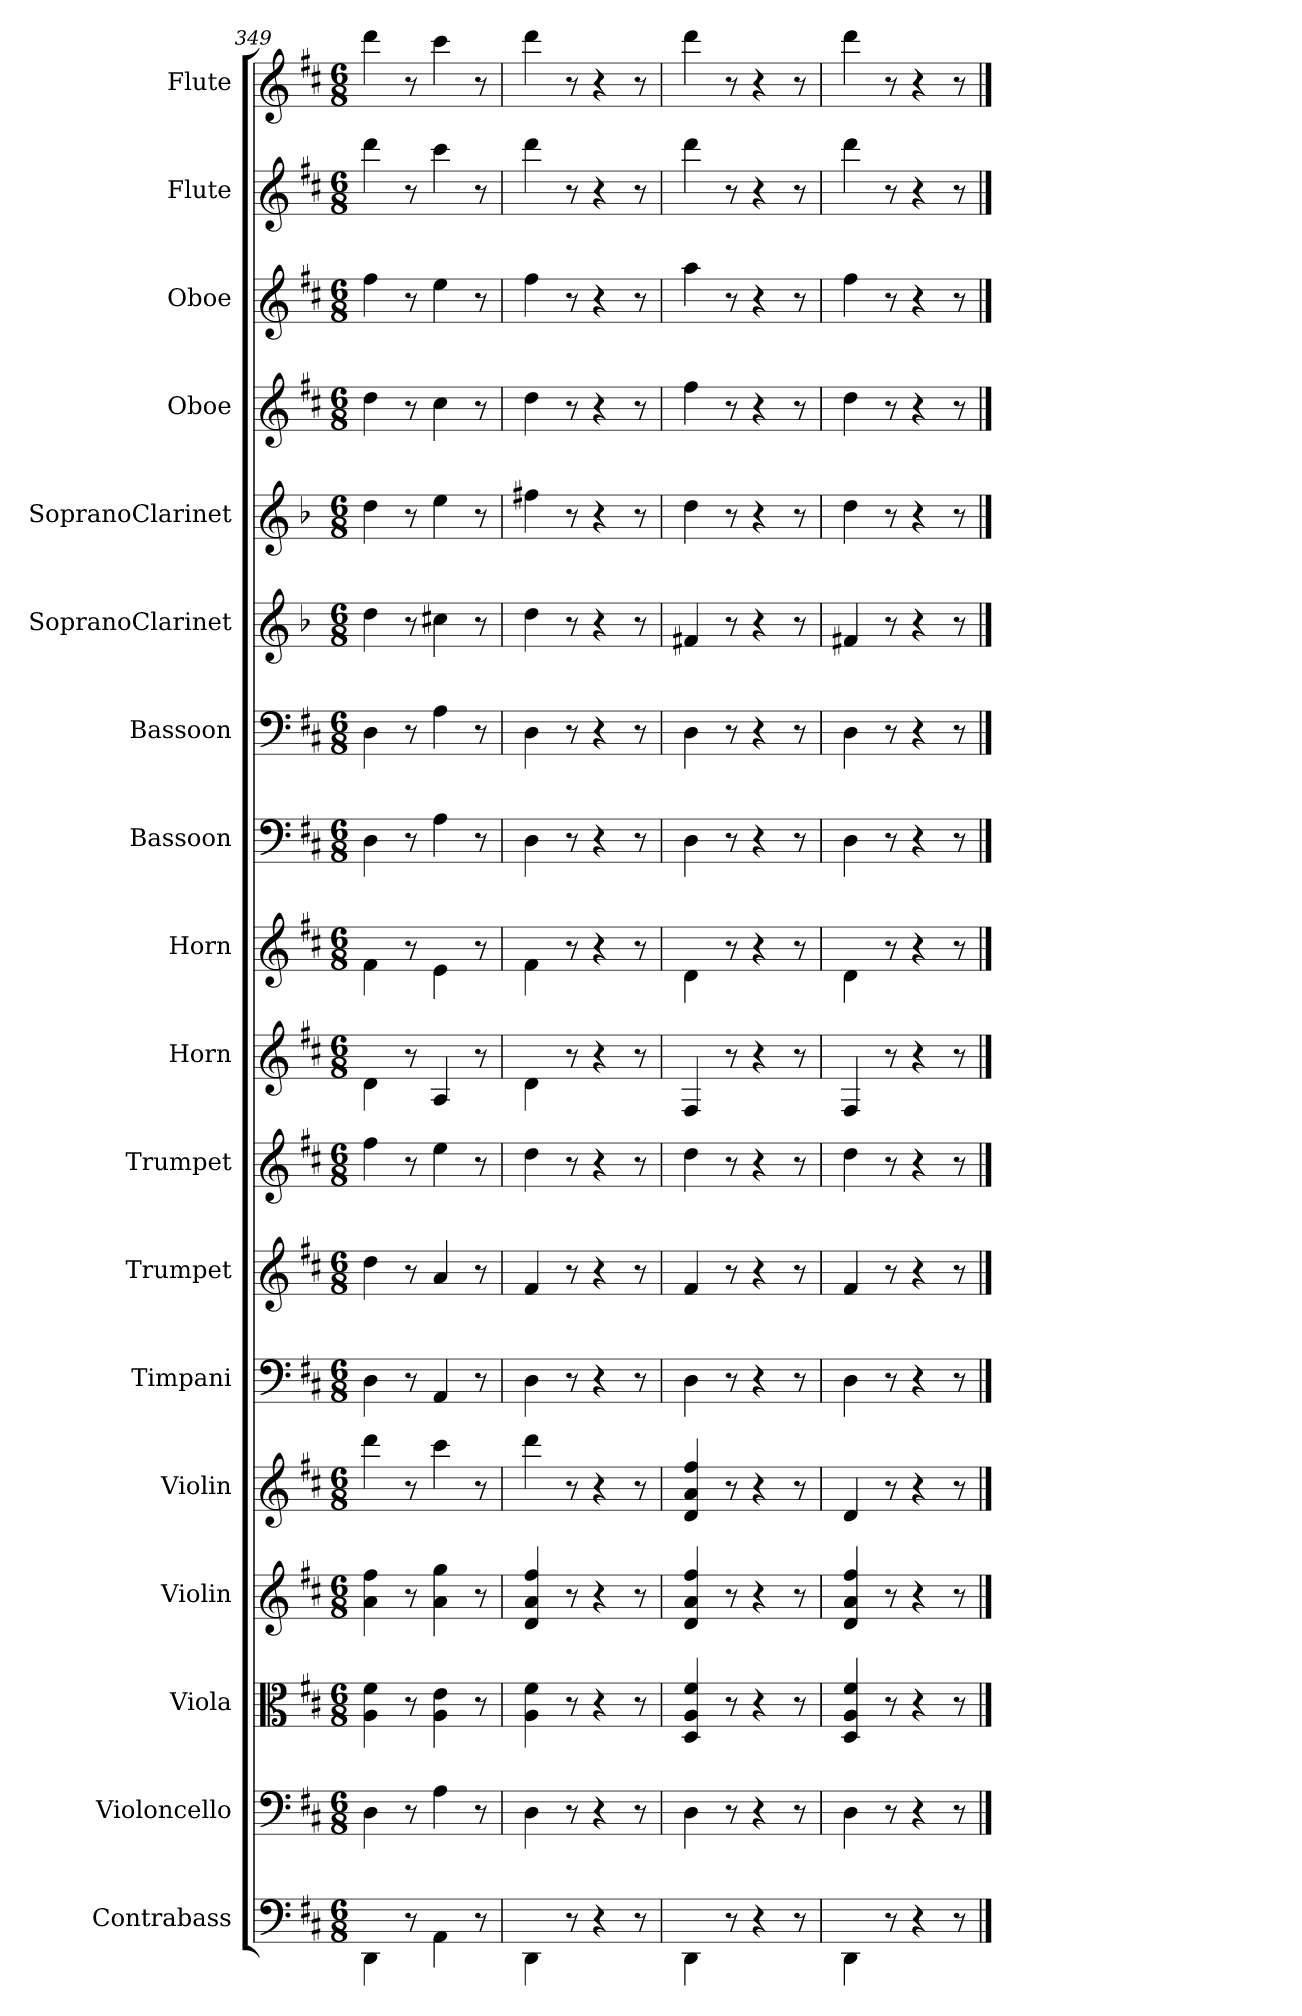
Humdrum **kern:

**kern	**kern	**kern	**kern	**kern	**kern	**kern	**kern	**kern	**kern	**kern	**kern	**kern	**kern	**kern	**kern	**kern	**kern
*part18	*part17	*part16	*part15	*part14	*part13	*part12	*part11	*part10	*part9	*part8	*part7	*part6	*part5	*part4	*part3	*part2	*part1
*staff18	*staff17	*staff16	*staff15	*staff14	*staff13	*staff12	*staff11	*staff10	*staff9	*staff8	*staff7	*staff6	*staff5	*staff4	*staff3	*staff2	*staff1
*I"Contrabass	*I"Violoncello	*I"Viola	*I"Violin	*I"Violin	*I"Timpani	*I"Trumpet	*I"Trumpet	*I"Horn	*I"Horn	*I"Bassoon	*I"Bassoon	*I"SopranoClarinet	*I"SopranoClarinet	*I"Oboe	*I"Oboe	*I"Flute	*I"Flute
*I'Cb	*I'Vc	*I'Vla	*I'Vln	*I'Vln	*I'Timp	*I'Tpt	*I'Tpt	*I'Hn	*I'Hn	*I'Bsn	*I'Bsn	*	*	*I'Ob	*I'Ob	*I'Fl	*I'Fl
*clefF4	*clefF4	*clefC3	*clefG2	*clefG2	*clefF4	*clefG2	*clefG2	*clefG2	*clefG2	*clefF4	*clefF4	*clefG2	*clefG2	*clefG2	*clefG2	*clefG2	*clefG2
*k[f#c#]	*k[f#c#]	*k[f#c#]	*k[f#c#]	*k[f#c#]	*k[f#c#]	*k[f#c#]	*k[f#c#]	*k[f#c#]	*k[f#c#]	*k[f#c#]	*k[f#c#]	*k[b-]	*k[b-]	*k[f#c#]	*k[f#c#]	*k[f#c#]	*k[f#c#]
*M6/8	*M6/8	*M6/8	*M6/8	*M6/8	*M6/8	*M6/8	*M6/8	*M6/8	*M6/8	*M6/8	*M6/8	*M6/8	*M6/8	*M6/8	*M6/8	*M6/8	*M6/8
=349	=349	=349	=349	=349	=349	=349	=349	=349	=349	=349	=349	=349	=349	=349	=349	=349	=349
4DD\	4D\	4A\ 4f#\	4a\ 4ff#\	4ddd\	4D\	4dd\	4ff#\	4d\	4f#\	4D\	4D\	4dd\	4dd\	4dd\	4ff#\	4ddd\	4ddd\
8r	8r	8r	8r	8r	8r	8r	8r	8r	8r	8r	8r	8r	8r	8r	8r	8r	8r
4AA\	4A\	4A\ 4e\	4a\ 4gg\	4ccc#\	4AA/	4a/	4ee\	4A/	4e\	4A\	4A\	4cc#X\	4ee\	4cc#\	4ee\	4ccc#\	4ccc#\
8r	8r	8r	8r	8r	8r	8r	8r	8r	8r	8r	8r	8r	8r	8r	8r	8r	8r
=350	=350	=350	=350	=350	=350	=350	=350	=350	=350	=350	=350	=350	=350	=350	=350	=350	=350
4DD\	4D\	4A\ 4f#\	4d/ 4a/ 4ff#/	4ddd\	4D\	4f#/	4dd\	4d\	4f#\	4D\	4D\	4dd\	4ff#X\	4dd\	4ff#\	4ddd\	4ddd\
8r	8r	8r	8r	8r	8r	8r	8r	8r	8r	8r	8r	8r	8r	8r	8r	8r	8r
4r	4r	4r	4r	4r	4r	4r	4r	4r	4r	4r	4r	4r	4r	4r	4r	4r	4r
8r	8r	8r	8r	8r	8r	8r	8r	8r	8r	8r	8r	8r	8r	8r	8r	8r	8r
=351	=351	=351	=351	=351	=351	=351	=351	=351	=351	=351	=351	=351	=351	=351	=351	=351	=351
4DD\	4D\	4D/ 4A/ 4f#/	4d/ 4a/ 4ff#/	4d/ 4a/ 4ff#/	4D\	4f#/	4dd\	4F#/	4d\	4D\	4D\	4f#X/	4dd\	4ff#\	4aa\	4ddd\	4ddd\
8r	8r	8r	8r	8r	8r	8r	8r	8r	8r	8r	8r	8r	8r	8r	8r	8r	8r
4r	4r	4r	4r	4r	4r	4r	4r	4r	4r	4r	4r	4r	4r	4r	4r	4r	4r
8r	8r	8r	8r	8r	8r	8r	8r	8r	8r	8r	8r	8r	8r	8r	8r	8r	8r
=352	=352	=352	=352	=352	=352	=352	=352	=352	=352	=352	=352	=352	=352	=352	=352	=352	=352
4DD\	4D\	4D/ 4A/ 4f#/	4d/ 4a/ 4ff#/	4d/	4D\	4f#/	4dd\	4F#/	4d\	4D\	4D\	4f#X/	4dd\	4dd\	4ff#\	4ddd\	4ddd\
8r	8r	8r	8r	8r	8r	8r	8r	8r	8r	8r	8r	8r	8r	8r	8r	8r	8r
4r	4r	4r	4r	4r	4r	4r	4r	4r	4r	4r	4r	4r	4r	4r	4r	4r	4r
8r	8r	8r	8r	8r	8r	8r	8r	8r	8r	8r	8r	8r	8r	8r	8r	8r	8r
==	==	==	==	==	==	==	==	==	==	==	==	==	==	==	==	==	==
*-	*-	*-	*-	*-	*-	*-	*-	*-	*-	*-	*-	*-	*-	*-	*-	*-	*-
